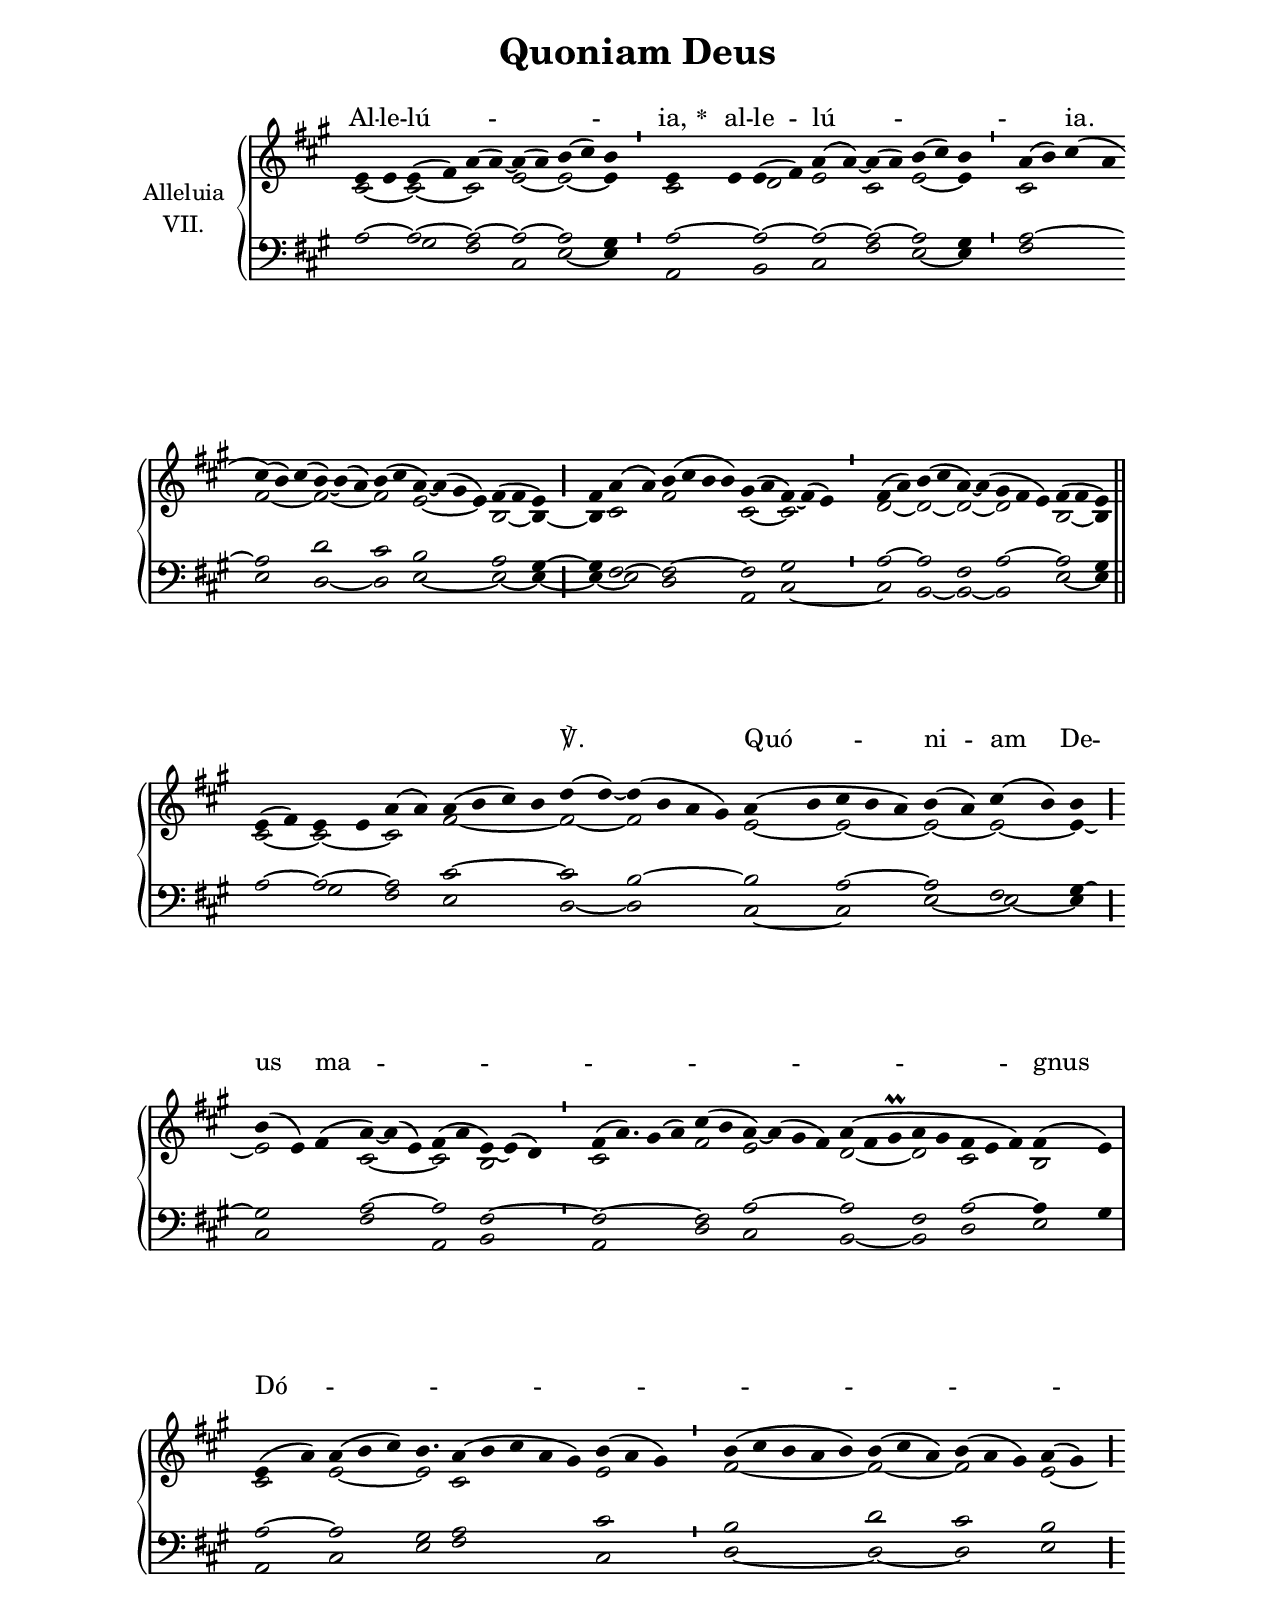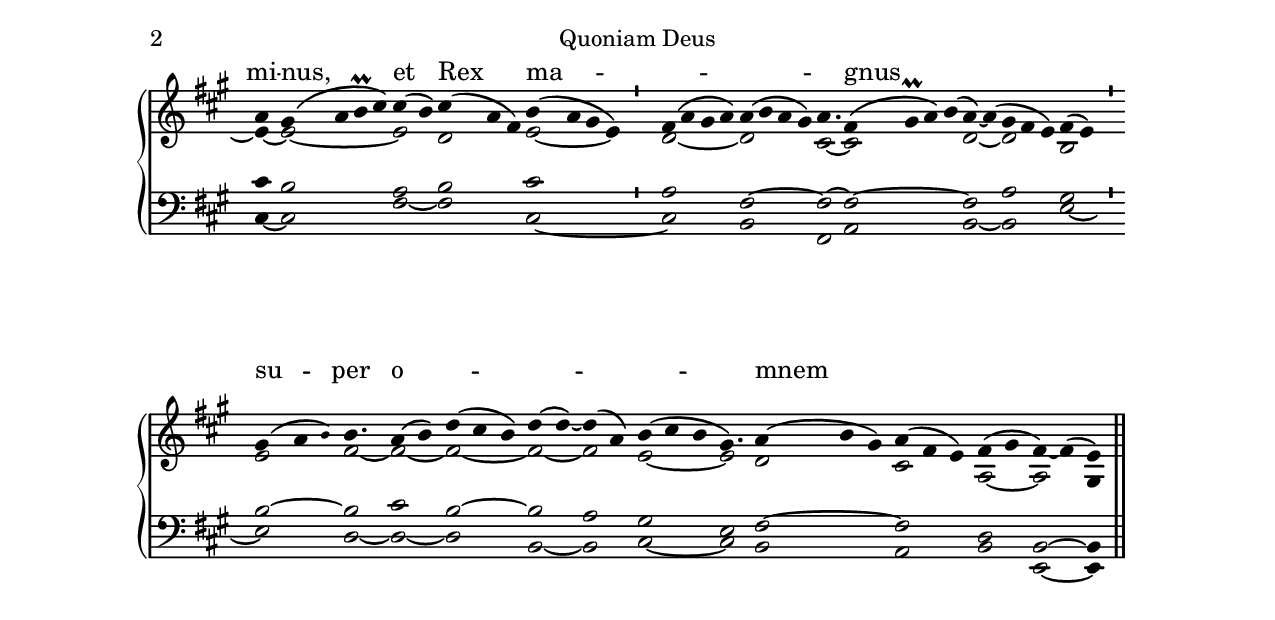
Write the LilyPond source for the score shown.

\version "2.18"
\include "gregorian.ly"
\include "noh2.ily"


%Page reference: page ii.209
%(volume.page)

global = {
 \key e \mixolydian
 \cadenzaOn 
}

\header {
  title = \markup \center-column {"Quoniam Deus" \vspace #1 }
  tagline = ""
  composer = ""
}

\paper {
 #(include-special-characters)
  oddHeaderMarkup = \markup \fill-line {
    \line {}
    \center-column {
      \on-the-fly #first-page     " "
      \on-the-fly #not-first-page "Quoniam Deus"
    }
    \line { \on-the-fly #print-page-number-check-first \fromproperty #'page:page-number-string }
  }
  evenHeaderMarkup = \markup \fill-line {
    \line { \on-the-fly #print-page-number-check-first \fromproperty #'page:page-number-string }
    \center-column { "Quoniam Deus" }
    \line {}
  }
}

chantText = \lyricmode {
Al -- le -- lú -- _ _ _ ia, 
\set stanza = " * " al -- le -- lú -- _ _ _ ia. _ _ _ _ _ _ _ _ 
_ _ _ _ _ _ _ _ ℣. 
Quó -- ni -- am De -- us ma -- _ _ _ _ _ gnus 
Dó -- _ _ _ _ _ _ _ _ mi -- nus, 
et Rex ma -- _ _ _ gnus _ _ 
su -- per o -- _ _ _ mnem _ _ _ _ 
\set stanza = " * " ter -- ram. _ _ _ _ _ _ _ _ _ }

chantMusic = {
\tieDown   e'4 e'4 e'4 ( fis'4) a'4 ( a'4) ~ a'4 ( a'4) b'4 ( cis''4) b'4 \divisioMinima
 e'4 e'4 e'4 ( fis'4) a'4 ( a'4) ~ a'4 ( a'4) b'4 ( cis''4) b'4 \divisioMinima
 a'4 ( b'4) cis''4 ( a'4 \forceBreak
) cis''4 ( b'4) cis''4 ( b'4) ~ b'4 ( a'4) b'4 ( cis''4 a'4) ~ a'4 ( gis'4 e'4) fis'4 ( fis'4 e'4) \divisioMaior
 fis'4 a'4 ( a'4) b'4 ( cis''4 b'4 b'4) gis'4 ( a'4 fis'4) ~ fis'4 ( e'4) \divisioMinima
 fis'4 ( a'4) b'4 ( cis''4 a'4) ~ a'4 ( gis'4 fis'4 e'4) fis'4 ( fis'4 e'4) \finalis \forceBreak

 e'4 ( fis'4) e'4 e'4 a'4 ( a'4) a'4 ( b'4 cis''4) b'4 d''4 ( d''4) ~ d''4 ( b'4 a'4 gis'4) a'4 ( b'4 cis''4 b'4 a'4) b'4 ( a'4) cis''4 ( b'4) b'4 \divisioMaior \forceBreak

 b'4 ( e'4) fis'4 ( a'4) ~ a'4 ( e'4) fis'4 ( a'4 e'4) ~ e'4 ( d'4) \divisioMinima
 fis'4 ( a'4.) gis'4 ( a'4) cis''4 ( b'4 a'4) ~ a'4 ( gis'4 fis'4) a'4 ( fis'4 gis'\prall a'4 gis'4 fis'4 e'4 fis'4) fis'4 ( e'4) \divisioMaxima \forceBreak

 e'4 ( a'4) a'4 ( b'4 cis''4) b'4. a'4 ( b'4 cis''4 a'4 gis'4) b'4 ( a'4 gis'4) \divisioMinima
 b'4 ( cis''4 b'4 a'4 b'4) b'4 ( cis''4 a'4) b'4 ( a'4 gis'4) a'4 ( gis'4) \divisioMaior \forceBreak

 a'4 gis'4 ( a'4 b'\prall cis''4) cis''4 ( b'4) cis''4 ( a'4 fis'4) b'4 ( a'4 gis'4 e'4) \divisioMinima
 fis'4 ( a'4 gis'4 a'4) a'4 ( b'4 a'4 gis'4) a'4. fis'4 ( gis'\prall a'4) b'4 ( a'4) ~ a'4 ( gis'4 fis'4 e'4) fis'4 ( e'4) \divisioMinima \forceBreak

 gis'4 ( a'4 \once \tweak #'font-size #-4 b' ) b'4. a'4 ( b'4) d''4 ( cis''4 b'4) d''4 ( d''4) ~ d''4 ( a'4) b'4 ( cis''4 b'4 gis'4.) a'4 ( b'4 gis'4) a'4 ( fis'4 e'4) fis'4 ( gis'4 fis'4) ~ fis'4 ( e'4) \finalis

}

altoMusic = {
cis'2 ~ cis'2 ~ cis'2 e'2 ~ e'2 ~ e'4 \divisioMinima
cis'2 d'2 e'2 cis'2 e'2 ~ e'4 \divisioMinima
cis'2*4/2 fis'2*3/2 ~ fis'2*3/2 ~ fis'2 e'2*3/2 ~ e'4 b2 ~ b4 ~ \divisioMaior
b4 cis'2 fis'2*4/2 cis'2 ~ cis'2*3/2 \divisioMinima
d'2 ~ d'2 ~ d'2 ~ d'2*3/2 b2 ~ b4 \finalis
cis'2 ~ cis'2 ~ cis'2 fis'2*4/2 ~ fis'2 ~ fis'2*4/2 e'2 ~ e'2*3/2 ~ e'2 ~ e'2 ~ e'4 ~ \divisioMaior
e'2*3/2 cis'2*3/2 ~ cis'2 b2*3/2 \divisioMinima
cis'2*9/4 fis'2 e'2*4/2 d'2*3/2 ~ d'2 cis'2*3/2 b2 \divisioMaxima
cis'2 e'2*3/2 ~ e'2*3/4 cis'2*5/2 e'2*3/2 \divisioMinima
fis'2*5/2 ~ fis'2*3/2 ~ fis'2*3/2 e'2 ~ \divisioMaior
e'4 ~ e'2*4/2 ~ e'2 d'2*3/2 e'2*3/2 ~ e'4 \divisioMinima
d'2*4/2 ~ d'2*4/2 cis'2*3/4 ~ cis'2*4/2 d'2 ~ d'2*3/2 b2 \divisioMinima
e'2*3/2 fis'2*3/4 ~ fis'2 ~ fis'2*3/2 ~ fis'2 ~ fis'2 e'2*3/2 ~ e'2*3/4 d'2*3/2 cis'2*3/2 a2 ~ a2 gis4 \finalis
}

tenorMusic = {
a2 ~ a2 ~ a2 ~ a2 ~ a2 gis4 \divisioMinima
a2 ~ a2 ~ a2 ~ a2 ~ a2 gis4 \divisioMinima
a2*4/2 ~ a2*3/2 d'2*3/2 cis'2 b2*4/2 a2 gis4 ~ \divisioMaior
gis4 fis2 ~ fis2*4/2 ~ fis2 gis2*3/2 \divisioMinima
a2 ~ a2 fis2 a2*3/2 ~ a2 gis4 \finalis
a2 ~ a2 ~ a2 cis'2*4/2 ~ cis'2 b2*4/2 ~ b2 a2*3/2 ~ a2 fis2 gis4 ~ \divisioMaior
gis2*3/2 a2*3/2 ~ a2 fis2*3/2 ~ \divisioMinima
fis2*9/4 ~ fis2 a2*4/2 ~ a2*3/2 fis2 a2*3/2 ~ a4 gis4 \divisioMaxima
a2 ~ a2*3/2 gis2*3/4 a2*5/2 cis'2*3/2 \divisioMinima
b2*5/2 d'2*3/2 cis'2*3/2 b2 \divisioMaior
cis'4 b2*4/2 a2 b2*3/2 cis'2*4/2 \divisioMinima
a2*4/2 fis2*4/2 ~ fis2*3/4 ~ fis2*4/2 ~ fis2 a2*3/2 gis2 \divisioMinima
b2*3/2 ~ b2*3/4 cis'2 b2*3/2 ~ b2 a2 gis2*3/2 e2*3/4 fis2*3/2 ~ fis2*3/2 d2 b,2 ~ b,4 \finalis
}

bassMusic = {
r2 gis2 fis2 cis2 e2 ~ e4 \divisioMinima
a,2 b,2 cis2 fis2 e2 ~ e4 \divisioMinima
fis2*4/2 e2*3/2 d2*3/2 ~ d2 e2*4/2 ~ e2 ~ e4 ~ \divisioMaior
e4 ~ e2 d2*4/2 a,2 cis2*3/2 ~ \divisioMinima
cis2 b,2 ~ b,2 ~ b,2*3/2 e2 ~ e4 \finalis
r2 gis2 fis2 e2*4/2 d2 ~ d2*4/2 cis2 ~ cis2*3/2 e2 ~ e2 ~ e4 \divisioMaior
cis2*3/2 fis2*3/2 a,2 b,2*3/2 \divisioMinima
a,2*9/4 d2 cis2*4/2 b,2*3/2 ~ b,2 d2*3/2 e2 \divisioMaxima
a,2 cis2*3/2 e2*3/4 fis2*5/2 cis2*3/2 \divisioMinima
d2*5/2 ~ d2*3/2 ~ d2*3/2 e2 \divisioMaior
cis4 ~ cis2*4/2 fis2 ~ fis2*3/2 cis2*4/2 ~ \divisioMinima
cis2*4/2 b,2*4/2 fis,2*3/4 a,2*4/2 b,2 ~ b,2*3/2 e2 ~ \divisioMinima
e2*3/2 d2*3/4 ~ d2 ~ d2*3/2 b,2 ~ b,2 cis2*3/2 ~ cis2*3/4 b,2*3/2 a,2*3/2 b,2 e,2 ~ e,4 \finalis
}

voiceLines = {
\voiceLineStyle


}

\score{
  <<
    \new GrandStaff <<
      \set GrandStaff.autoBeaming = ##f
      \set GrandStaff.instrumentName = \markup \center-column {
        "Alleluia"
        "VII."
      }
      \new Staff = up <<
        \new Voice = "chant" {
          \voiceOne \global \chantMusic
        }
        \new Voice {
          \voiceTwo \global \altoMusic
        }
      >>

      \new Staff = down <<
        \clef bass
        \new Voice {
          \voiceOne \global \tenorMusic
        }
        \new Voice {
          \voiceTwo \global \bassMusic
        }
	\new Voice {
        \voiceThree \global \voiceLines
        }
      >>
    >>
    \new Lyrics \lyricsto chant {
      \chantText
    }
  >>
  \layout{
  }
  \midi{
    \tempo 4 = 125
  }
}
